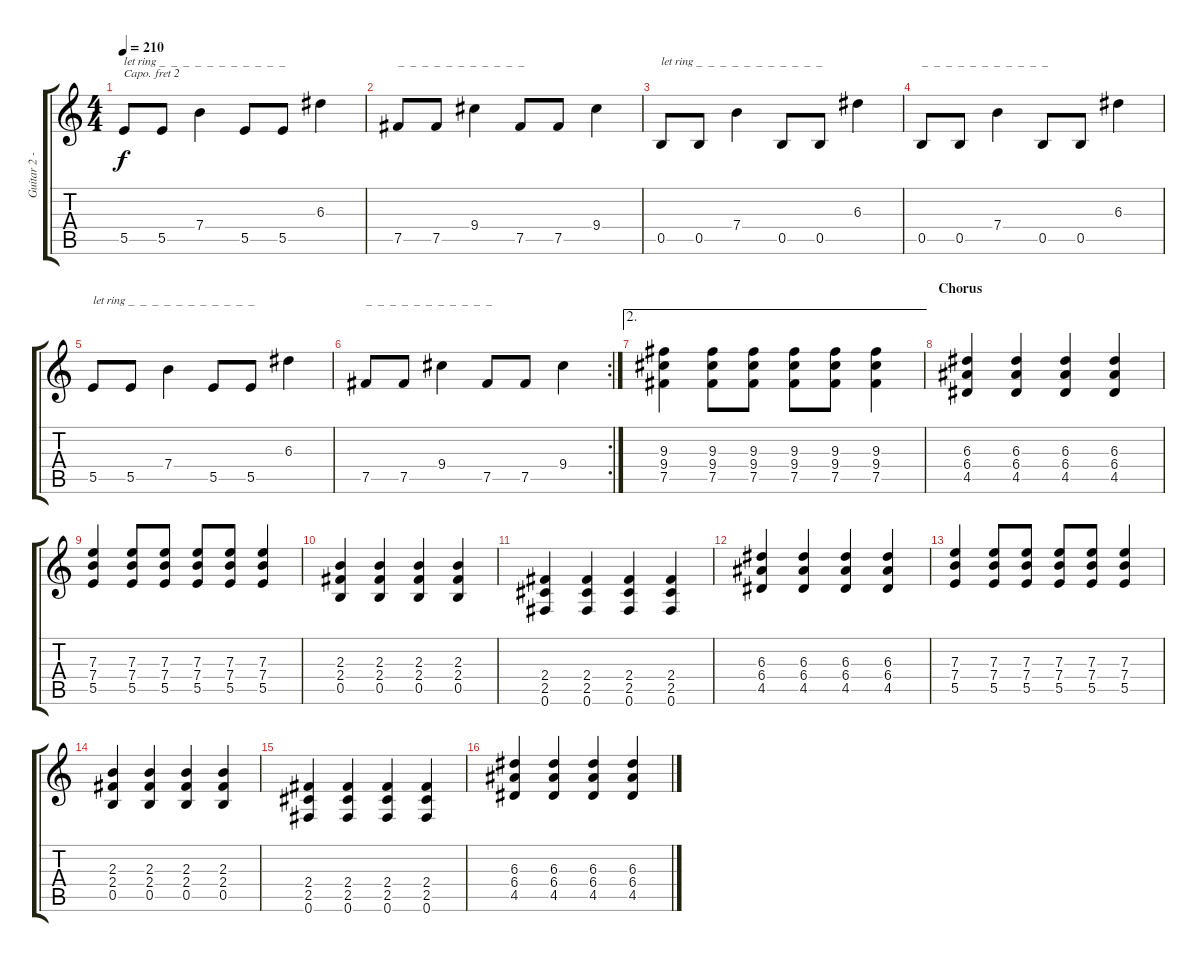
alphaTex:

\track ("Guitar 2 - Distortion" "Guitar 2 -") {instrument distortionguitar}
\staff {score tabs}
\capo 2
\tuning (E4 B3 G3 D3 A2 E2) {hide}
\ts (4 4)
\tempo 210
\clef g2
\ks c
5.5.8{txt "let ring _  _  _  _  _  _  _  _  _  _  _  " dy f} 5.5.8 7.4.4 5.5.8 5.5.8 6.3.4 |
7.5.8{txt "_  _  _  _  _  _  _  _  _  _  _"} 7.5.8 9.4.4 7.5.8 7.5.8 9.4.4 |
0.5.8{txt "let ring _  _  _  _  _  _  _  _  _  _  _  "} 0.5.8 7.4.4 0.5.8 0.5.8 6.3.4 |
0.5.8{txt "_  _  _  _  _  _  _  _  _  _  _"} 0.5.8 7.4.4 0.5.8 0.5.8 6.3.4 |
5.5.8{txt "let ring _  _  _  _  _  _  _  _  _  _  _  "} 5.5.8 7.4.4 5.5.8 5.5.8 6.3.4 |
\rc 2
7.5.8{txt "_  _  _  _  _  _  _  _  _  _  _"} 7.5.8 9.4.4 7.5.8 7.5.8 9.4.4 |
\ae 2
(9.3 9.4 7.5).4 (9.3 9.4 7.5).8 (9.3 9.4 7.5).8 (9.3 9.4 7.5).8 (9.3 9.4 7.5).8 (9.3 9.4 7.5).4 |
\section ("" "Chorus")
(6.3 6.4 4.5).4 (6.3 6.4 4.5).4 (6.3 6.4 4.5).4 (6.3 6.4 4.5).4 |
(7.3 7.4 5.5).4 (7.3 7.4 5.5).8 (7.3 7.4 5.5).8 (7.3 7.4 5.5).8 (7.3 7.4 5.5).8 (7.3 7.4 5.5).4 |
(2.3 2.4 0.5).4 (2.3 2.4 0.5).4 (2.3 2.4 0.5).4 (2.3 2.4 0.5).4 |
(2.4 2.5 0.6).4 (2.4 2.5 0.6).4 (2.4 2.5 0.6).4 (2.4 2.5 0.6).4 |
(6.3 6.4 4.5).4 (6.3 6.4 4.5).4 (6.3 6.4 4.5).4 (6.3 6.4 4.5).4 |
(7.3 7.4 5.5).4 (7.3 7.4 5.5).8 (7.3 7.4 5.5).8 (7.3 7.4 5.5).8 (7.3 7.4 5.5).8 (7.3 7.4 5.5).4 |
(2.3 2.4 0.5).4 (2.3 2.4 0.5).4 (2.3 2.4 0.5).4 (2.3 2.4 0.5).4 |
(2.4 2.5 0.6).4 (2.4 2.5 0.6).4 (2.4 2.5 0.6).4 (2.4 2.5 0.6).4 |
(6.3 6.4 4.5).4 (6.3 6.4 4.5).4 (6.3 6.4 4.5).4 (6.3 6.4 4.5).4
